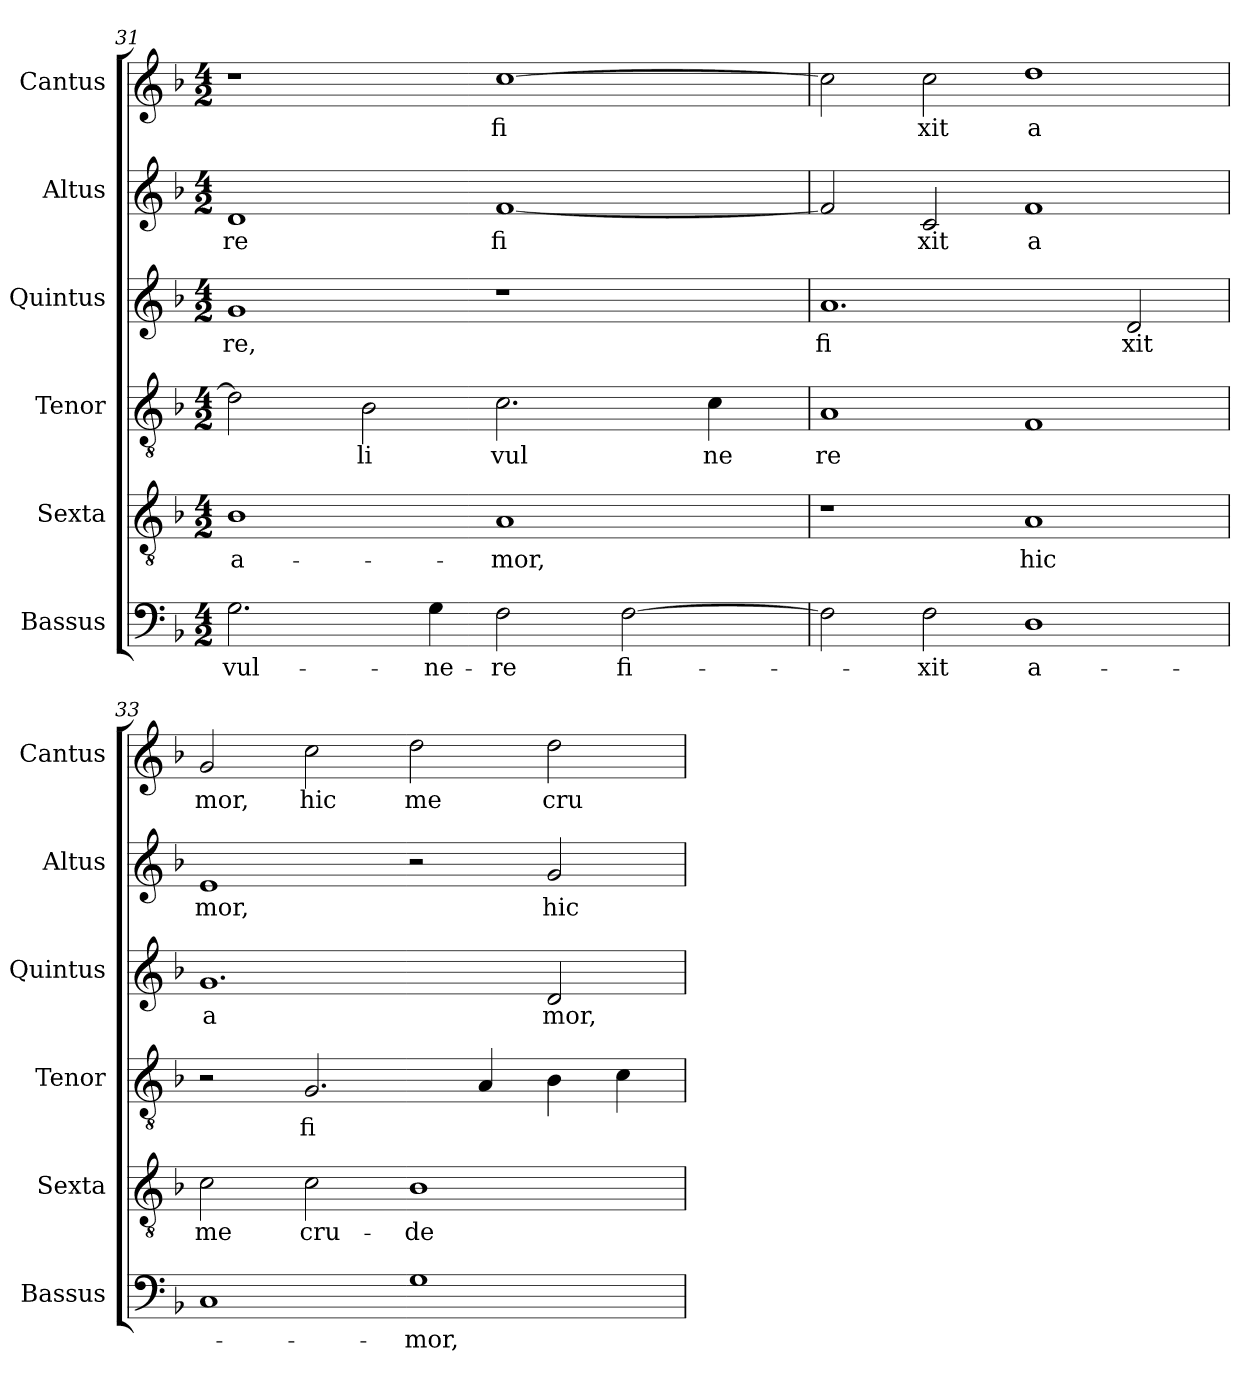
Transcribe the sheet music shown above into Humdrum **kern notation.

**kern	**text	**kern	**text	**kern	**text	**kern	**text	**kern	**text	**kern	**text
*part6	*part6	*part5	*part5	*part4	*part4	*part3	*part3	*part2	*part2	*part1	*part1
*staff6	*staff6	*staff5	*staff5	*staff4	*staff4	*staff3	*staff3	*staff2	*staff2	*staff1	*staff1
*I"Bassus	*	*I"Sexta	*	*I"Tenor	*	*I"Quintus	*	*I"Altus	*	*I"Cantus	*
*I'Bassus	*	*I'Sexta	*	*I'Tenor	*	*I'Quintus	*	*I'Altus	*	*I'Cantus	*
!!LO:LB:g=z
*clefF4	*	*clefGv2	*	*clefGv2	*	*clefG2	*	*clefG2	*	*clefG2	*
*k[b-]	*	*k[b-]	*	*k[b-]	*	*k[b-]	*	*k[b-]	*	*k[b-]	*
*F:	*	*F:	*	*F:	*	*F:	*	*F:	*	*F:	*
*M4/2	*	*M4/2	*	*M4/2	*	*M4/2	*	*M4/2	*	*M4/2	*
=31	=31	=31	=31	=31	=31	=31	=31	=31	=31	=31	=31
!	!LO:LY:b:cj	!	!LO:LY:b:cj	!	!	!	!LO:LY:b:cj	!	!LO:LY:b:cj	!	!
*	*	*	*	*^	*	*	*	*	*	*	*
2.G\	vul-	1B-	a-	2d\]	16ryy	.	1g	-re,	1d	-re	1r	.
.	.	.	.	.	64ryy	.	.	.	.	.	.	.
.	.	.	.	.	1ryy	.	.	.	.	.	.	.
!	!	!	!	!	!	!LO:LY:b:cj	!	!	!	!	!	!
.	.	.	.	2B-\	.	-li	.	.	.	.	.	.
!	!LO:LY:b:cj	!	!	!	!	!	!	!	!	!	!	!
4G\	-ne-	.	.	.	.	.	.	.	.	.	.	.
!	!LO:LY:b:cj	!	!LO:LY:b:cj	!	!	!LO:LY:b:cj	!	!	!	!LO:LY:b:cj	!	!LO:LY:b:cj
2F\	-re	1A	-mor,	2.c\	.	vul	1r	.	[<1f	fi	[>1cc	fi
.	.	.	.	.	2ryy	.	.	.	.	.	.	.
!	!LO:LY:b:cj	!	!	!	!	!	!	!	!	!	!	!
[>2F\	fi-	.	.	.	.	.	.	.	.	.	.	.
.	.	.	.	.	4ryy	.	.	.	.	.	.	.
!	!	!	!	!	!	!LO:LY:b:cj	!	!	!	!	!	!
.	.	.	.	4c\	.	ne	.	.	.	.	.	.
.	.	.	.	.	8ryy	.	.	.	.	.	.	.
.	.	.	.	.	32.ryy	.	.	.	.	.	.	.
=32	=32	=32	=32	=32	=32	=32	=32	=32	=32	=32	=32	=32
!	!	!	!	!	!	!LO:LY:b:cj	!	!LO:LY:b:cj	!	!	!	!
*	*	*	*	*v	*v	*	*	*	*	*	*	*
2F\]	.	1r	.	1A	re	1.a	fi	2f/]	.	2cc\]	.
!	!LO:LY:b:cj	!	!	!	!	!	!	!	!LO:LY:b:cj	!	!LO:LY:b:cj
2F\	-xit	.	.	.	.	.	.	2c/	xit	2cc\	xit
!	!LO:LY:b:rj	!	!LO:LY:b:cj	!	!	!	!	!	!LO:LY:b:cj	!	!LO:LY:b:cj
1D	a-	1A	hic	1F	.	.	.	1f	a	1dd	a
!	!	!	!	!	!	!	!LO:LY:b:cj	!	!	!	!
.	.	.	.	.	.	2d/	xit	.	.	.	.
=33	=33	=33	=33	=33	=33	=33	=33	=33	=33	=33	=33
!	!	!	!LO:LY:b:cj	!	!	!	!LO:LY:b:cj	!	!LO:LY:b:cj	!	!LO:LY:b:cj
1C	.	2c\	me	2r	.	1.g	a	1e	mor,	2g/	mor,
!	!	!	!LO:LY:b:cj	!	!LO:LY:b:cj	!	!	!	!	!	!LO:LY:b:cj
.	.	2c\	cru-	2.G/	fi	.	.	.	.	2cc\	hic
!	!LO:LY:b:cj	!	!LO:LY:b:cj	!	!	!	!	!	!	!	!LO:LY:b:cj
1G	-mor,	1B-	-de-	.	.	.	.	2r	.	2dd\	me
.	.	.	.	4A/	.	.	.	.	.	.	.
!	!	!	!	!	!	!	!LO:LY:b:cj	!	!LO:LY:b:cj	!	!LO:LY:b:cj
.	.	.	.	4B-\	.	2d/	mor,	2g/	hic	2dd\	cru
.	.	.	.	4c\	.	.	.	.	.	.	.
=	=	=	=	=	=	=	=	=	=	=	=
*-	*-	*-	*-	*-	*-	*-	*-	*-	*-	*-	*-
